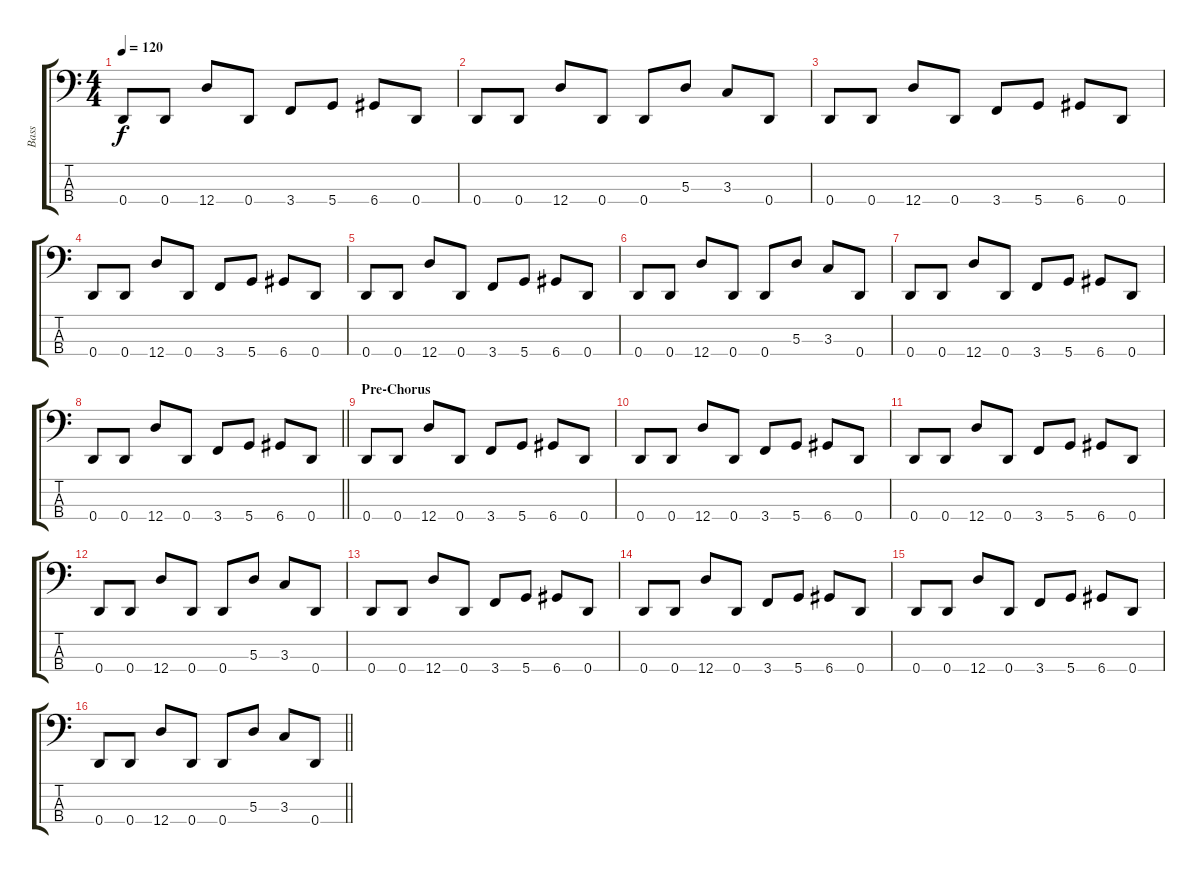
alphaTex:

\track ("Bass" "Bass") {instrument electricbassfinger}
\staff {score tabs}
\tuning (G2 D2 A1 D1) {hide}
\ts (4 4)
\tempo 120
\clef f4
\ks c
0.4.8{dy f} 0.4.8 12.4.8 0.4.8 3.4.8 5.4.8 6.4.8 0.4.8 |
0.4.8 0.4.8 12.4.8 0.4.8 0.4.8 5.3.8 3.3.8 0.4.8 |
0.4.8 0.4.8 12.4.8 0.4.8 3.4.8 5.4.8 6.4.8 0.4.8 |
0.4.8 0.4.8 12.4.8 0.4.8 3.4.8 5.4.8 6.4.8 0.4.8 |
0.4.8 0.4.8 12.4.8 0.4.8 3.4.8 5.4.8 6.4.8 0.4.8 |
0.4.8 0.4.8 12.4.8 0.4.8 0.4.8 5.3.8 3.3.8 0.4.8 |
0.4.8 0.4.8 12.4.8 0.4.8 3.4.8 5.4.8 6.4.8 0.4.8 |
\barLineRight lightlight
0.4.8 0.4.8 12.4.8 0.4.8 3.4.8 5.4.8 6.4.8 0.4.8 |
\section ("" "Pre-Chorus")
0.4.8 0.4.8 12.4.8 0.4.8 3.4.8 5.4.8 6.4.8 0.4.8 |
0.4.8 0.4.8 12.4.8 0.4.8 3.4.8 5.4.8 6.4.8 0.4.8 |
0.4.8 0.4.8 12.4.8 0.4.8 3.4.8 5.4.8 6.4.8 0.4.8 |
0.4.8 0.4.8 12.4.8 0.4.8 0.4.8 5.3.8 3.3.8 0.4.8 |
0.4.8 0.4.8 12.4.8 0.4.8 3.4.8 5.4.8 6.4.8 0.4.8 |
0.4.8 0.4.8 12.4.8 0.4.8 3.4.8 5.4.8 6.4.8 0.4.8 |
0.4.8 0.4.8 12.4.8 0.4.8 3.4.8 5.4.8 6.4.8 0.4.8 |
\barLineRight lightlight
0.4.8 0.4.8 12.4.8 0.4.8 0.4.8 5.3.8 3.3.8 0.4.8
